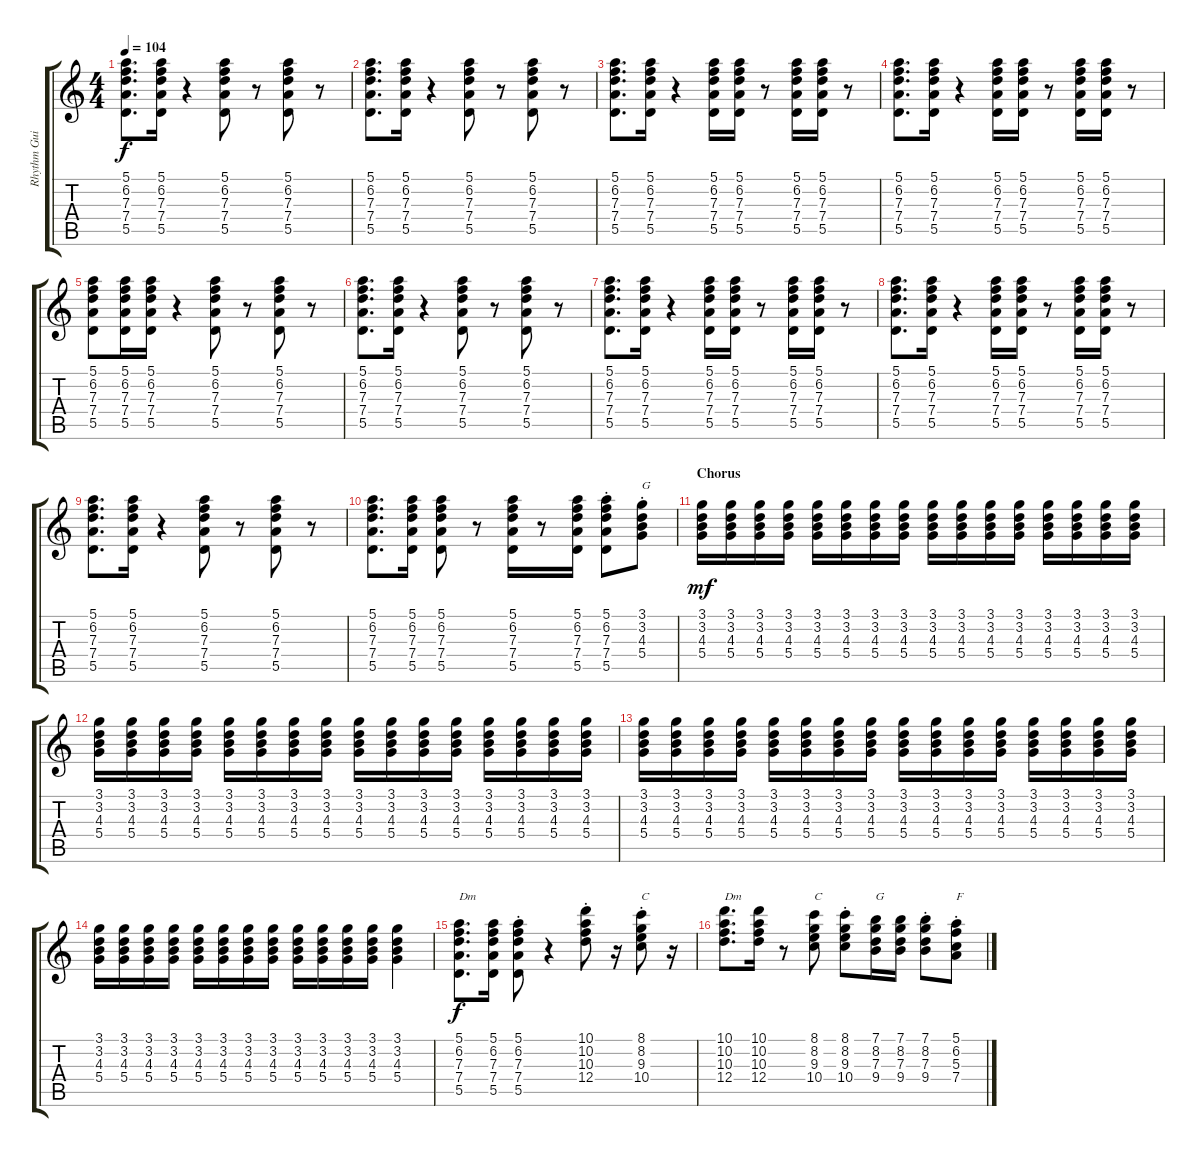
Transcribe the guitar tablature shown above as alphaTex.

\track ("Rhythm Guitar 1 ( David Gilmour )" "Rhythm Gui") {instrument electricguitarjazz}
\staff {score tabs}
\tuning (E4 B3 G3 D3 A2 E2) {hide}
\ts (4 4)
\tempo 104
\clef g2
\ks c
(5.1 6.2 7.3 7.4 5.5).8{d dy f} (5.1 6.2 7.3 7.4 5.5).16 r.4 (5.1 6.2 7.3 7.4 5.5).8 r.8 (5.1 6.2 7.3 7.4 5.5).8 r.8 |
(5.1 6.2 7.3 7.4 5.5).8{d} (5.1 6.2 7.3 7.4 5.5).16 r.4 (5.1 6.2 7.3 7.4 5.5).8 r.8 (5.1 6.2 7.3 7.4 5.5).8 r.8 |
(5.1 6.2 7.3 7.4 5.5).8{d} (5.1 6.2 7.3 7.4 5.5).16 r.4 (5.1 6.2 7.3 7.4 5.5).16 (5.1 6.2 7.3 7.4 5.5).16 r.8 (5.1 6.2 7.3 7.4 5.5).16 (5.1 6.2 7.3 7.4 5.5).16 r.8 |
(5.1 6.2 7.3 7.4 5.5).8{d} (5.1 6.2 7.3 7.4 5.5).16 r.4 (5.1 6.2 7.3 7.4 5.5).16 (5.1 6.2 7.3 7.4 5.5).16 r.8 (5.1 6.2 7.3 7.4 5.5).16 (5.1 6.2 7.3 7.4 5.5).16 r.8 |
(5.1 6.2 7.3 7.4 5.5).8 (5.1 6.2 7.3 7.4 5.5).16 (5.1 6.2 7.3 7.4 5.5).16 r.4 (5.1 6.2 7.3 7.4 5.5).8 r.8 (5.1 6.2 7.3 7.4 5.5).8 r.8 |
(5.1 6.2 7.3 7.4 5.5).8{d} (5.1 6.2 7.3 7.4 5.5).16 r.4 (5.1 6.2 7.3 7.4 5.5).8 r.8 (5.1 6.2 7.3 7.4 5.5).8 r.8 |
(5.1 6.2 7.3 7.4 5.5).8{d} (5.1 6.2 7.3 7.4 5.5).16 r.4 (5.1 6.2 7.3 7.4 5.5).16 (5.1 6.2 7.3 7.4 5.5).16 r.8 (5.1 6.2 7.3 7.4 5.5).16 (5.1 6.2 7.3 7.4 5.5).16 r.8 |
(5.1 6.2 7.3 7.4 5.5).8{d} (5.1 6.2 7.3 7.4 5.5).16 r.4 (5.1 6.2 7.3 7.4 5.5).16 (5.1 6.2 7.3 7.4 5.5).16 r.8 (5.1 6.2 7.3 7.4 5.5).16 (5.1 6.2 7.3 7.4 5.5).16 r.8 |
(5.1 6.2 7.3 7.4 5.5).8{d} (5.1 6.2 7.3 7.4 5.5).16 r.4 (5.1 6.2 7.3 7.4 5.5).8 r.8 (5.1 6.2 7.3 7.4 5.5).8 r.8 |
(5.1 6.2 7.3 7.4 5.5).8{d} (5.1 6.2 7.3 7.4 5.5).16 (5.1 6.2 7.3 7.4 5.5).8 r.8 (5.1 6.2 7.3 7.4 5.5).16 r.8 (5.1 6.2 7.3 7.4 5.5).16 (5.1{st} 6.2{st} 7.3{st} 7.4{st} 5.5{st}).8 (3.1{st} 3.2{st} 4.3{st} 5.4{st}).8{txt "G"} |
\section ("" "Chorus")
(3.1 3.2 4.3 5.4).16{dy mf} (3.1 3.2 4.3 5.4).16 (3.1 3.2 4.3 5.4).16 (3.1 3.2 4.3 5.4).16 (3.1 3.2 4.3 5.4).16 (3.1 3.2 4.3 5.4).16 (3.1 3.2 4.3 5.4).16 (3.1 3.2 4.3 5.4).16 (3.1 3.2 4.3 5.4).16 (3.1 3.2 4.3 5.4).16 (3.1 3.2 4.3 5.4).16 (3.1 3.2 4.3 5.4).16 (3.1 3.2 4.3 5.4).16 (3.1 3.2 4.3 5.4).16 (3.1 3.2 4.3 5.4).16 (3.1 3.2 4.3 5.4).16 |
(3.1 3.2 4.3 5.4).16 (3.1 3.2 4.3 5.4).16 (3.1 3.2 4.3 5.4).16 (3.1 3.2 4.3 5.4).16 (3.1 3.2 4.3 5.4).16 (3.1 3.2 4.3 5.4).16 (3.1 3.2 4.3 5.4).16 (3.1 3.2 4.3 5.4).16 (3.1 3.2 4.3 5.4).16 (3.1 3.2 4.3 5.4).16 (3.1 3.2 4.3 5.4).16 (3.1 3.2 4.3 5.4).16 (3.1 3.2 4.3 5.4).16 (3.1 3.2 4.3 5.4).16 (3.1 3.2 4.3 5.4).16 (3.1 3.2 4.3 5.4).16 |
(3.1 3.2 4.3 5.4).16 (3.1 3.2 4.3 5.4).16 (3.1 3.2 4.3 5.4).16 (3.1 3.2 4.3 5.4).16 (3.1 3.2 4.3 5.4).16 (3.1 3.2 4.3 5.4).16 (3.1 3.2 4.3 5.4).16 (3.1 3.2 4.3 5.4).16 (3.1 3.2 4.3 5.4).16 (3.1 3.2 4.3 5.4).16 (3.1 3.2 4.3 5.4).16 (3.1 3.2 4.3 5.4).16 (3.1 3.2 4.3 5.4).16 (3.1 3.2 4.3 5.4).16 (3.1 3.2 4.3 5.4).16 (3.1 3.2 4.3 5.4).16 |
(3.1 3.2 4.3 5.4).16 (3.1 3.2 4.3 5.4).16 (3.1 3.2 4.3 5.4).16 (3.1 3.2 4.3 5.4).16 (3.1 3.2 4.3 5.4).16 (3.1 3.2 4.3 5.4).16 (3.1 3.2 4.3 5.4).16 (3.1 3.2 4.3 5.4).16 (3.1 3.2 4.3 5.4).16 (3.1 3.2 4.3 5.4).16 (3.1 3.2 4.3 5.4).16 (3.1 3.2 4.3 5.4).16 (3.1 3.2 4.3 5.4).4 |
(5.1 6.2 7.3 7.4 5.5).8{d txt "Dm" dy f} (5.1 6.2 7.3 7.4 5.5).16 (5.1{st} 6.2{st} 7.3{st} 7.4{st} 5.5{st}).8 r.4 (10.1{st} 10.2{st} 10.3{st} 12.4{st}).8 r.16 (8.1{st} 8.2{st} 9.3{st} 10.4{st}).8{txt "C"} r.16 |
(10.1 10.2 10.3 12.4).8{d txt "Dm"} (10.1 10.2 10.3 12.4).16 r.8 (8.1 8.2 9.3 10.4).8{txt "C"} (8.1{st} 8.2{st} 9.3{st} 10.4{st}).8 (7.1 8.2 7.3 9.4).16{txt "G"} (7.1 8.2 7.3 9.4).16 (7.1{st} 8.2{st} 7.3{st} 9.4{st}).8 (5.1{st} 6.2{st} 5.3{st} 7.4{st}).8{txt "F"}
